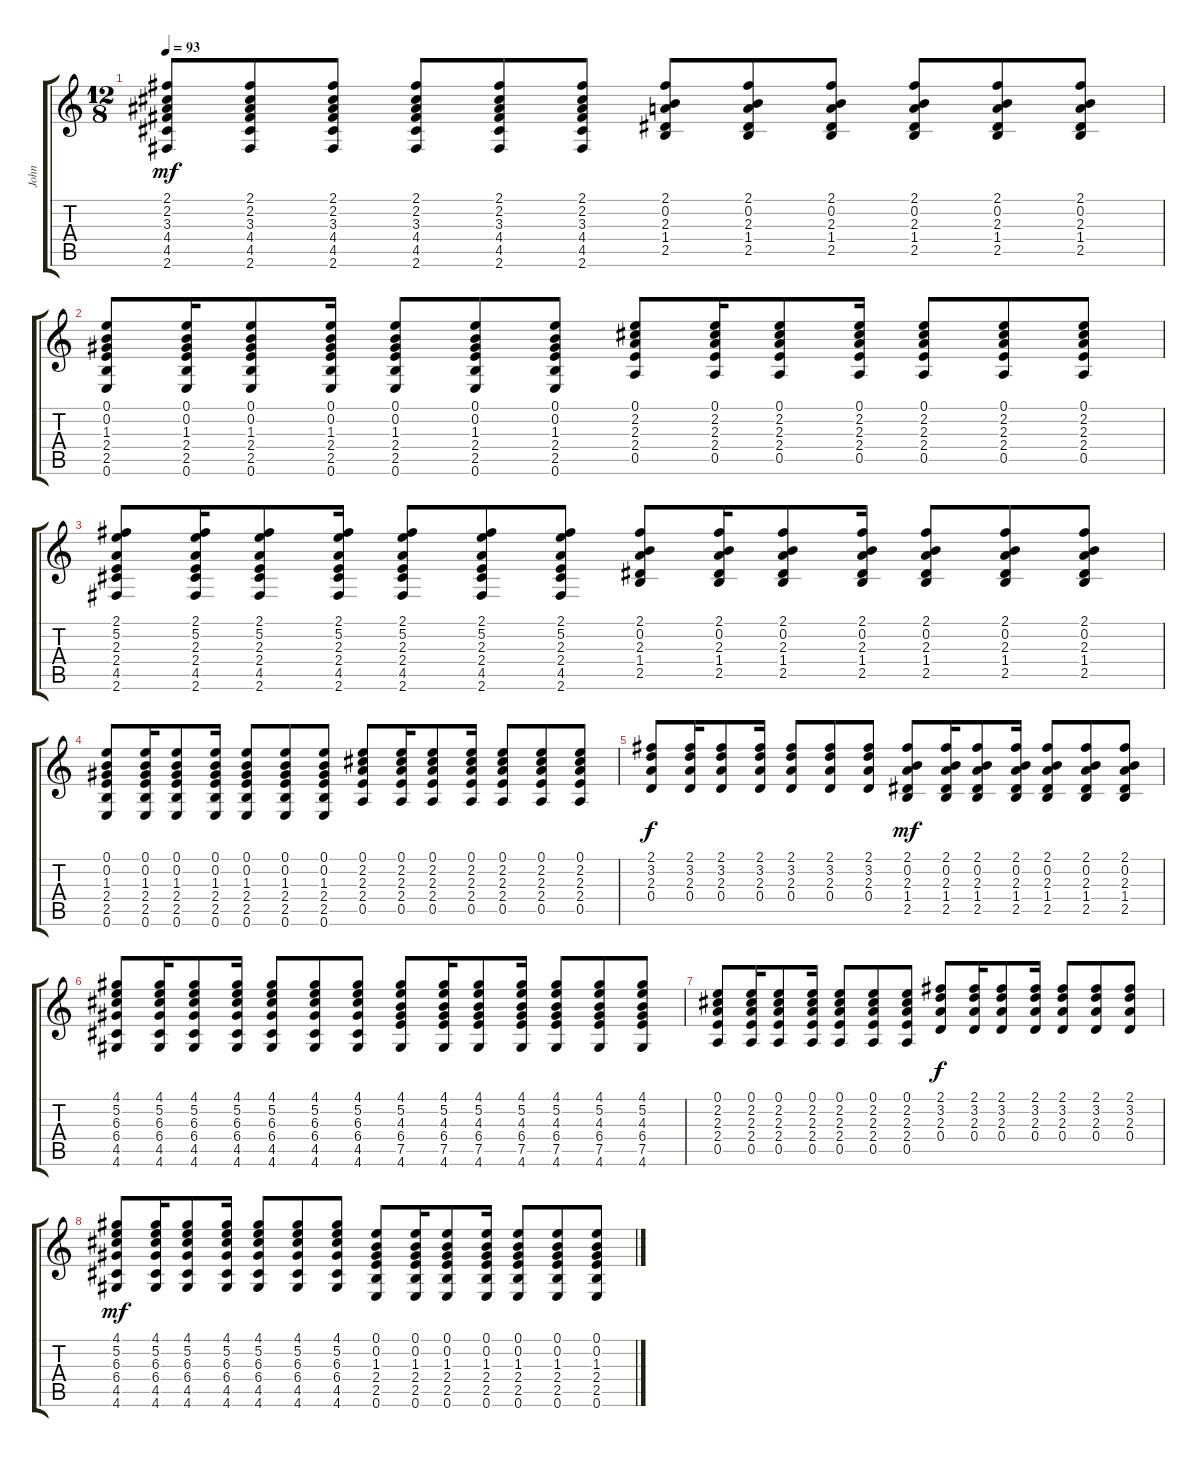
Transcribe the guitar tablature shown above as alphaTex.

\track ("John" "John") {instrument acousticguitarsteel}
\staff {score tabs}
\tuning (E4 B3 G3 D3 A2 E2) {hide}
\ts (12 8)
\tempo 93
\clef g2
\ks c
(2.1 2.2 3.3 4.4 4.5 2.6).8{dy mf} (2.1 2.2 3.3 4.4 4.5 2.6).8 (2.1 2.2 3.3 4.4 4.5 2.6).8 (2.1 2.2 3.3 4.4 4.5 2.6).8 (2.1 2.2 3.3 4.4 4.5 2.6).8 (2.1 2.2 3.3 4.4 4.5 2.6).8 (2.1 0.2 2.3 1.4 2.5).8 (2.1 0.2 2.3 1.4 2.5).8 (2.1 0.2 2.3 1.4 2.5).8 (2.1 0.2 2.3 1.4 2.5).8 (2.1 0.2 2.3 1.4 2.5).8 (2.1 0.2 2.3 1.4 2.5).8 |
(0.1 0.2 1.3 2.4 2.5 0.6).8 (0.1 0.2 1.3 2.4 2.5 0.6).16 (0.1 0.2 1.3 2.4 2.5 0.6).8 (0.1 0.2 1.3 2.4 2.5 0.6).16 (0.1 0.2 1.3 2.4 2.5 0.6).8 (0.1 0.2 1.3 2.4 2.5 0.6).8 (0.1 0.2 1.3 2.4 2.5 0.6).8 (0.1 2.2 2.3 2.4 0.5).8 (0.1 2.2 2.3 2.4 0.5).16 (0.1 2.2 2.3 2.4 0.5).8 (0.1 2.2 2.3 2.4 0.5).16 (0.1 2.2 2.3 2.4 0.5).8 (0.1 2.2 2.3 2.4 0.5).8 (0.1 2.2 2.3 2.4 0.5).8 |
(2.1 5.2 2.3 2.4 4.5 2.6).8 (2.1 5.2 2.3 2.4 4.5 2.6).16 (2.1 5.2 2.3 2.4 4.5 2.6).8 (2.1 5.2 2.3 2.4 4.5 2.6).16 (2.1 5.2 2.3 2.4 4.5 2.6).8 (2.1 5.2 2.3 2.4 4.5 2.6).8 (2.1 5.2 2.3 2.4 4.5 2.6).8 (2.1 0.2 2.3 1.4 2.5).8 (2.1 0.2 2.3 1.4 2.5).16 (2.1 0.2 2.3 1.4 2.5).8 (2.1 0.2 2.3 1.4 2.5).16 (2.1 0.2 2.3 1.4 2.5).8 (2.1 0.2 2.3 1.4 2.5).8 (2.1 0.2 2.3 1.4 2.5).8 |
(0.1 0.2 1.3 2.4 2.5 0.6).8 (0.1 0.2 1.3 2.4 2.5 0.6).16 (0.1 0.2 1.3 2.4 2.5 0.6).8 (0.1 0.2 1.3 2.4 2.5 0.6).16 (0.1 0.2 1.3 2.4 2.5 0.6).8 (0.1 0.2 1.3 2.4 2.5 0.6).8 (0.1 0.2 1.3 2.4 2.5 0.6).8 (0.1 2.2 2.3 2.4 0.5).8 (0.1 2.2 2.3 2.4 0.5).16 (0.1 2.2 2.3 2.4 0.5).8 (0.1 2.2 2.3 2.4 0.5).16 (0.1 2.2 2.3 2.4 0.5).8 (0.1 2.2 2.3 2.4 0.5).8 (0.1 2.2 2.3 2.4 0.5).8 |
(2.1 3.2 2.3 0.4).8{dy f} (2.1 3.2 2.3 0.4).16 (2.1 3.2 2.3 0.4).8 (2.1 3.2 2.3 0.4).16 (2.1 3.2 2.3 0.4).8 (2.1 3.2 2.3 0.4).8 (2.1 3.2 2.3 0.4).8 (2.1 0.2 2.3 1.4 2.5).8{dy mf} (2.1 0.2 2.3 1.4 2.5).16 (2.1 0.2 2.3 1.4 2.5).8 (2.1 0.2 2.3 1.4 2.5).16 (2.1 0.2 2.3 1.4 2.5).8 (2.1 0.2 2.3 1.4 2.5).8 (2.1 0.2 2.3 1.4 2.5).8 |
(4.1 5.2 6.3 6.4 4.5 4.6).8 (4.1 5.2 6.3 6.4 4.5 4.6).16 (4.1 5.2 6.3 6.4 4.5 4.6).8 (4.1 5.2 6.3 6.4 4.5 4.6).16 (4.1 5.2 6.3 6.4 4.5 4.6).8 (4.1 5.2 6.3 6.4 4.5 4.6).8 (4.1 5.2 6.3 6.4 4.5 4.6).8 (4.1 5.2 4.3 6.4 7.5 4.6).8 (4.1 5.2 4.3 6.4 7.5 4.6).16 (4.1 5.2 4.3 6.4 7.5 4.6).8 (4.1 5.2 4.3 6.4 7.5 4.6).16 (4.1 5.2 4.3 6.4 7.5 4.6).8 (4.1 5.2 4.3 6.4 7.5 4.6).8 (4.1 5.2 4.3 6.4 7.5 4.6).8 |
(0.1 2.2 2.3 2.4 0.5).8 (0.1 2.2 2.3 2.4 0.5).16 (0.1 2.2 2.3 2.4 0.5).8 (0.1 2.2 2.3 2.4 0.5).16 (0.1 2.2 2.3 2.4 0.5).8 (0.1 2.2 2.3 2.4 0.5).8 (0.1 2.2 2.3 2.4 0.5).8 (2.1 3.2 2.3 0.4).8{dy f} (2.1 3.2 2.3 0.4).16 (2.1 3.2 2.3 0.4).8 (2.1 3.2 2.3 0.4).16 (2.1 3.2 2.3 0.4).8 (2.1 3.2 2.3 0.4).8 (2.1 3.2 2.3 0.4).8 |
(4.1 5.2 6.3 6.4 4.5 4.6).8{dy mf} (4.1 5.2 6.3 6.4 4.5 4.6).16 (4.1 5.2 6.3 6.4 4.5 4.6).8 (4.1 5.2 6.3 6.4 4.5 4.6).16 (4.1 5.2 6.3 6.4 4.5 4.6).8 (4.1 5.2 6.3 6.4 4.5 4.6).8 (4.1 5.2 6.3 6.4 4.5 4.6).8 (0.1 0.2 1.3 2.4 2.5 0.6).8 (0.1 0.2 1.3 2.4 2.5 0.6).16 (0.1 0.2 1.3 2.4 2.5 0.6).8 (0.1 0.2 1.3 2.4 2.5 0.6).16 (0.1 0.2 1.3 2.4 2.5 0.6).8 (0.1 0.2 1.3 2.4 2.5 0.6).8 (0.1 0.2 1.3 2.4 2.5 0.6).8
